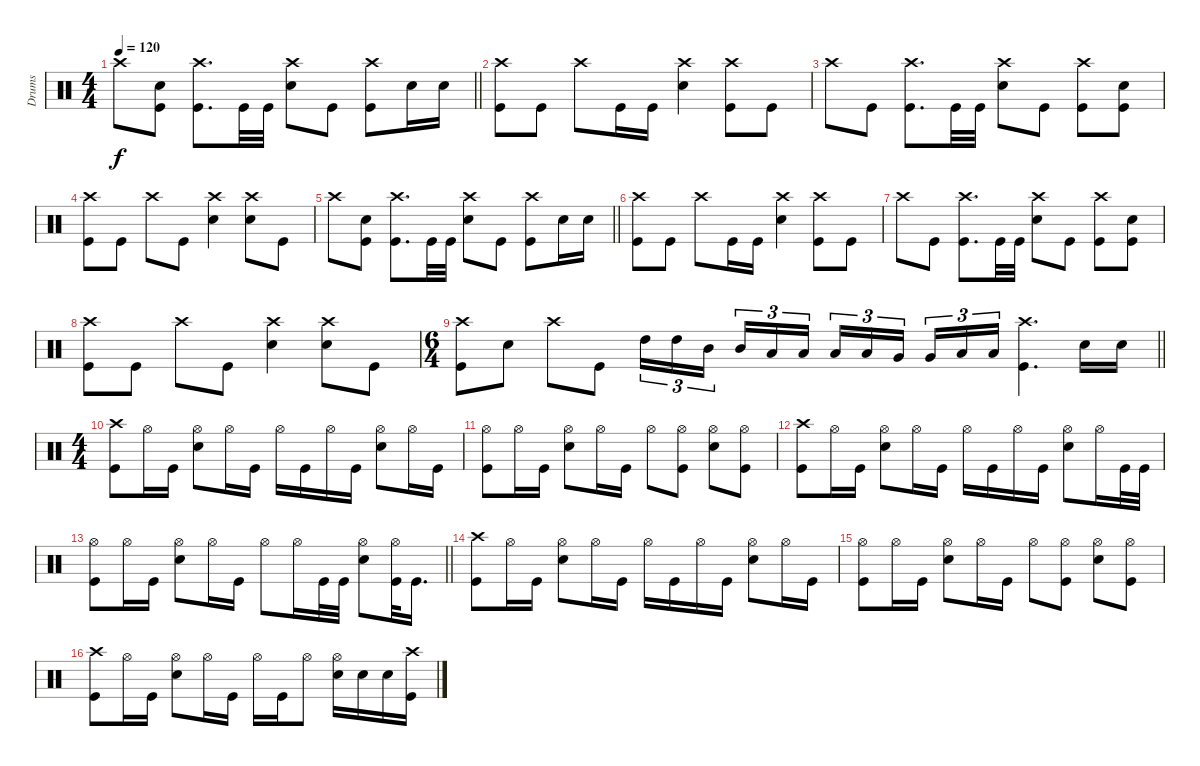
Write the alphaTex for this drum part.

\track ("Drums" "Drums") {instrument percussion}
\staff
\articulation defaults
\ts (4 4)
\tempo 120
\clef neutral
\barLineRight lightlight
\ks c "Crash high (hit)".8{dy f}
("Electric Snare (hit)" "Kick (hit)").8 ("Crash high (hit)" "Kick (hit)").8{d} "Kick (hit)".32 "Kick (hit)".32 ("Crash high (hit)" "Electric Snare (hit)").8 "Kick (hit)".8 ("Crash high (hit)" "Kick (hit)").8 "Electric Snare (hit)".16 "Electric Snare (hit)".16 |
("Crash high (hit)" "Kick (hit)").8 "Kick (hit)".8 "Crash high (hit)".8 "Kick (hit)".16 "Kick (hit)".16 ("Crash high (hit)" "Electric Snare (hit)").4 ("Crash high (hit)" "Kick (hit)").8 "Kick (hit)".8 |
"Crash high (hit)".8 "Kick (hit)".8 ("Crash high (hit)" "Kick (hit)").8{d} "Kick (hit)".32 "Kick (hit)".32 ("Crash high (hit)" "Electric Snare (hit)").8 "Kick (hit)".8 ("Crash high (hit)" "Kick (hit)").8 ("Electric Snare (hit)" "Kick (hit)").8 |
("Crash high (hit)" "Kick (hit)").8 "Kick (hit)".8 "Crash high (hit)".8 "Kick (hit)".8 ("Crash high (hit)" "Electric Snare (hit)").4 ("Crash high (hit)" "Electric Snare (hit)").8 "Kick (hit)".8 |
\barLineRight lightlight "Crash high (hit)".8
("Electric Snare (hit)" "Kick (hit)").8 ("Crash high (hit)" "Kick (hit)").8{d} "Kick (hit)".32 "Kick (hit)".32 ("Crash high (hit)" "Electric Snare (hit)").8 "Kick (hit)".8 ("Crash high (hit)" "Kick (hit)").8 "Electric Snare (hit)".16 "Electric Snare (hit)".16 |
("Crash high (hit)" "Kick (hit)").8 "Kick (hit)".8 "Crash high (hit)".8 "Kick (hit)".16 "Kick (hit)".16 ("Crash high (hit)" "Electric Snare (hit)").4 ("Crash high (hit)" "Kick (hit)").8 "Kick (hit)".8 |
"Crash high (hit)".8 "Kick (hit)".8 ("Crash high (hit)" "Kick (hit)").8{d} "Kick (hit)".32 "Kick (hit)".32 ("Crash high (hit)" "Electric Snare (hit)").8 "Kick (hit)".8 ("Crash high (hit)" "Kick (hit)").8 ("Electric Snare (hit)" "Kick (hit)").8 |
("Crash high (hit)" "Kick (hit)").8 "Kick (hit)".8 "Crash high (hit)".8 "Kick (hit)".8 ("Crash high (hit)" "Electric Snare (hit)").4 ("Crash high (hit)" "Electric Snare (hit)").8 "Kick (hit)".8 |
\ts (6 4)
\barLineRight lightlight
("Crash high (hit)" "Kick (hit)").8 "Electric Snare (hit)".8 "Crash high (hit)".8 "Kick (hit)".8 "High Tom (hit)".16{tu (3 2)} "High Tom (hit)".16{tu (3 2)} "Mid Tom (hit)".16{tu (3 2) beam splitsecondary} "Mid Tom (hit)".16{tu (3 2)} "Low Tom (hit)".16{tu (3 2)} "Low Tom (hit)".16{tu (3 2)} "Low Tom (hit)".16{tu (3 2)} "Low Tom (hit)".16{tu (3 2)} "Very Low Tom (hit)".16{tu (3 2) beam splitsecondary} "Very Low Tom (hit)".16{tu (3 2)} "Low Floor Tom (hit)".16{tu (3 2)} "Low Floor Tom (hit)".16{tu (3 2)} ("Crash high (hit)" "Kick (hit)").4{d} "Electric Snare (hit)".16 "Electric Snare (hit)".16 |
\ts (4 4)
\section ("" "")
("Crash high (hit)" "Kick (hit)").8 "Hi-Hat (open)".16 "Kick (hit)".16 ("Hi-Hat (open)" "Electric Snare (hit)").8 "Hi-Hat (open)".16 "Kick (hit)".16 "Hi-Hat (open)".16 "Kick (hit)".16 "Hi-Hat (open)".16 "Kick (hit)".16 ("Hi-Hat (open)" "Electric Snare (hit)").8 "Hi-Hat (open)".16 "Kick (hit)".16 |
("Hi-Hat (open)" "Kick (hit)").8 "Hi-Hat (open)".16 "Kick (hit)".16 ("Hi-Hat (open)" "Electric Snare (hit)").8 "Hi-Hat (open)".16 "Kick (hit)".16 "Hi-Hat (open)".8 ("Hi-Hat (open)" "Kick (hit)").8 ("Hi-Hat (open)" "Electric Snare (hit)").8 ("Hi-Hat (open)" "Kick (hit)").8 |
("Crash high (hit)" "Kick (hit)").8 "Hi-Hat (open)".16 "Kick (hit)".16 ("Hi-Hat (open)" "Electric Snare (hit)").8 "Hi-Hat (open)".16 "Kick (hit)".16 "Hi-Hat (open)".16 "Kick (hit)".16 "Hi-Hat (open)".16 "Kick (hit)".16 ("Hi-Hat (open)" "Electric Snare (hit)").8 "Hi-Hat (open)".16 "Kick (hit)".32 "Kick (hit)".32 |
\barLineRight lightlight
("Hi-Hat (open)" "Kick (hit)").8 "Hi-Hat (open)".16 "Kick (hit)".16 ("Hi-Hat (open)" "Electric Snare (hit)").8 "Hi-Hat (open)".16 "Kick (hit)".16 "Hi-Hat (open)".8 "Hi-Hat (open)".16 "Kick (hit)".32 "Kick (hit)".32 ("Hi-Hat (open)" "Electric Snare (hit)").8 ("Hi-Hat (open)" "Kick (hit)").32 "Kick (hit)".16{d} |
("Crash high (hit)" "Kick (hit)").8 "Hi-Hat (open)".16 "Kick (hit)".16 ("Hi-Hat (open)" "Electric Snare (hit)").8 "Hi-Hat (open)".16 "Kick (hit)".16 "Hi-Hat (open)".16 "Kick (hit)".16 "Hi-Hat (open)".16 "Kick (hit)".16 ("Hi-Hat (open)" "Electric Snare (hit)").8 "Hi-Hat (open)".16 "Kick (hit)".16 |
("Hi-Hat (open)" "Kick (hit)").8 "Hi-Hat (open)".16 "Kick (hit)".16 ("Hi-Hat (open)" "Electric Snare (hit)").8 "Hi-Hat (open)".16 "Kick (hit)".16 "Hi-Hat (open)".8 ("Hi-Hat (open)" "Kick (hit)").8 ("Hi-Hat (open)" "Electric Snare (hit)").8 ("Hi-Hat (open)" "Kick (hit)").8 |
("Crash high (hit)" "Kick (hit)").8 "Hi-Hat (open)".16 "Kick (hit)".16 ("Hi-Hat (open)" "Electric Snare (hit)").8 "Hi-Hat (open)".16 "Kick (hit)".16 "Hi-Hat (open)".16 "Kick (hit)".16 "Hi-Hat (open)".8 ("Hi-Hat (open)" "Electric Snare (hit)").16 "Electric Snare (hit)".16 "Electric Snare (hit)".16 ("Crash high (hit)" "Kick (hit)").16
